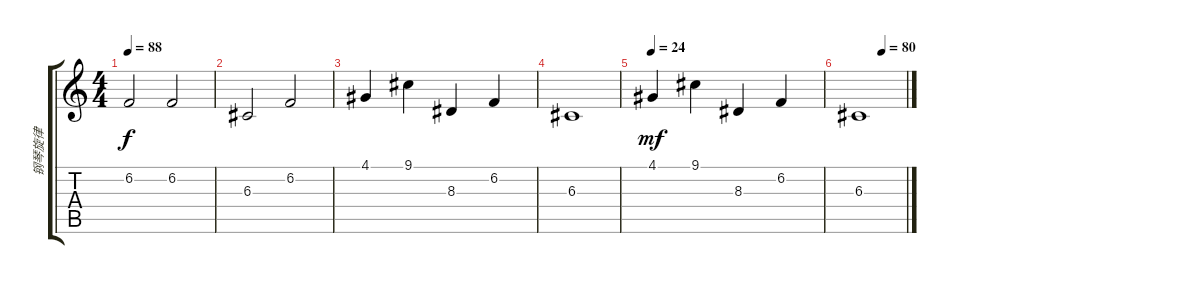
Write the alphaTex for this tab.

\track ("钢琴旋律" "钢琴旋律") {instrument acousticgrandpiano}
\staff {score tabs}
\tuning (E4 B3 G3 D3 A2 E2) {hide}
\ts (4 4)
\tempo 88
\clef g2
\ks c
6.2.2{dy f} 6.2.2 |
6.3.2 6.2.2 |
4.1.4 9.1.4 8.3.4 6.2.4 |
6.3.1 |
\tempo 24
4.1.4{dy mf} 9.1.4 8.3.4 6.2.4 |
\tempo (80 0.5)
6.3.1
